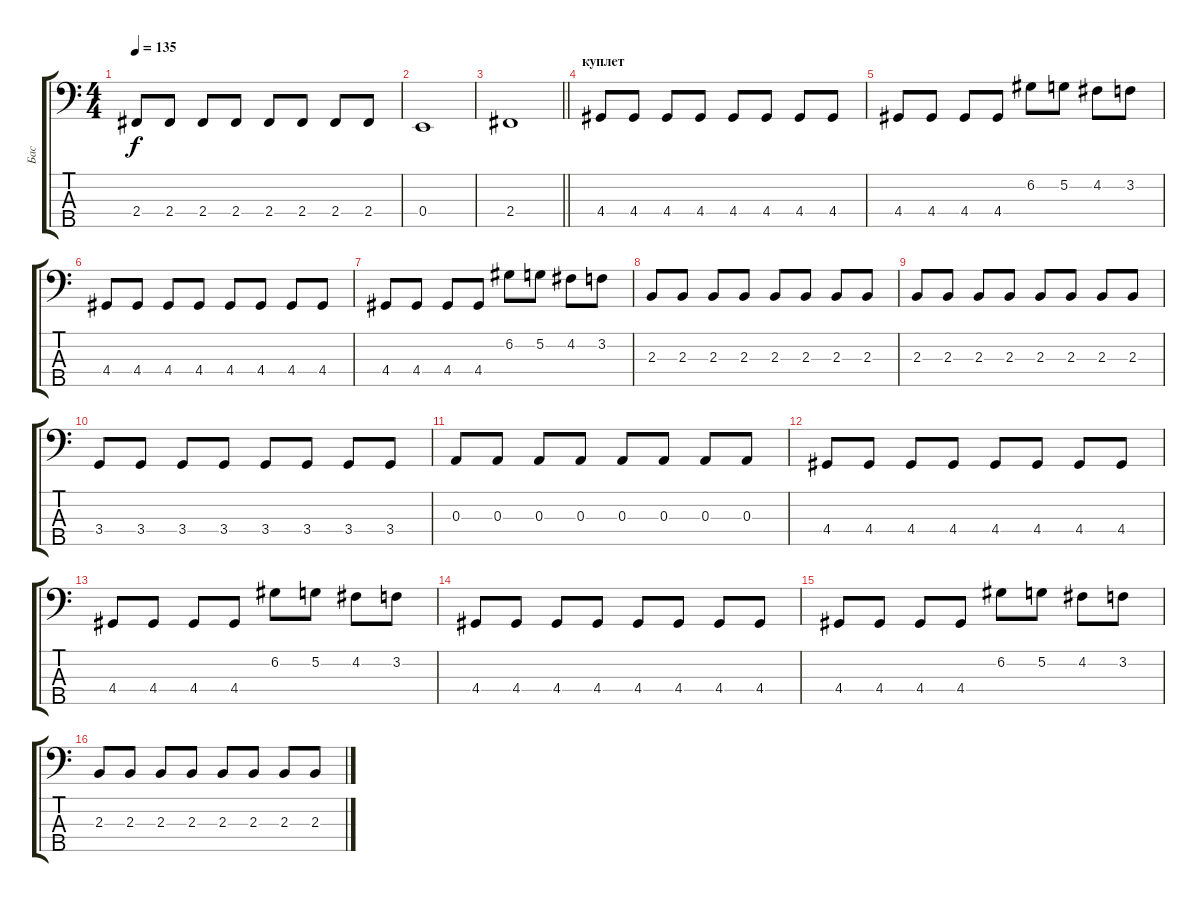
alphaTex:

\track ("Бас" "Бас") {instrument electricbassfinger}
\staff {score tabs}
\tuning (G2 D2 A1 E1 B0) {hide}
\ts (4 4)
\tempo 135
\clef f4
\ks c
2.4.8{dy f} 2.4.8 2.4.8 2.4.8 2.4.8 2.4.8 2.4.8 2.4.8 |
0.4.1 |
\barLineRight lightlight
2.4.1 |
\section ("" "куплет")
4.4.8 4.4.8 4.4.8 4.4.8 4.4.8 4.4.8 4.4.8 4.4.8 |
4.4.8 4.4.8 4.4.8 4.4.8 6.2.8 5.2.8 4.2.8 3.2.8 |
4.4.8 4.4.8 4.4.8 4.4.8 4.4.8 4.4.8 4.4.8 4.4.8 |
4.4.8 4.4.8 4.4.8 4.4.8 6.2.8 5.2.8 4.2.8 3.2.8 |
2.3.8 2.3.8 2.3.8 2.3.8 2.3.8 2.3.8 2.3.8 2.3.8 |
2.3.8 2.3.8 2.3.8 2.3.8 2.3.8 2.3.8 2.3.8 2.3.8 |
3.4.8 3.4.8 3.4.8 3.4.8 3.4.8 3.4.8 3.4.8 3.4.8 |
0.3.8 0.3.8 0.3.8 0.3.8 0.3.8 0.3.8 0.3.8 0.3.8 |
4.4.8 4.4.8 4.4.8 4.4.8 4.4.8 4.4.8 4.4.8 4.4.8 |
4.4.8 4.4.8 4.4.8 4.4.8 6.2.8 5.2.8 4.2.8 3.2.8 |
4.4.8 4.4.8 4.4.8 4.4.8 4.4.8 4.4.8 4.4.8 4.4.8 |
4.4.8 4.4.8 4.4.8 4.4.8 6.2.8 5.2.8 4.2.8 3.2.8 |
2.3.8 2.3.8 2.3.8 2.3.8 2.3.8 2.3.8 2.3.8 2.3.8
